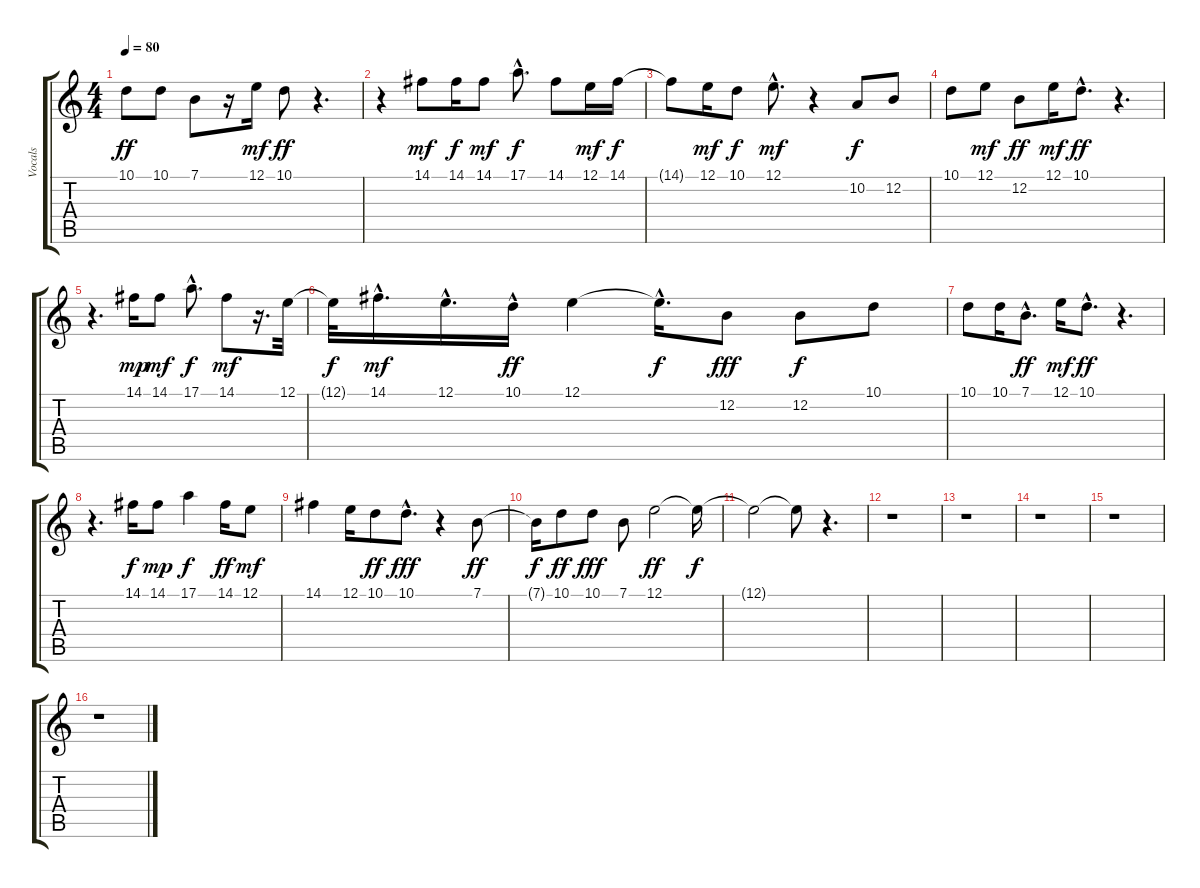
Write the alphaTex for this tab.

\track ("Vocals              " "Vocals    ") {instrument percussiveorgan}
\staff {score tabs}
\tuning (E4 B3 G3 D3 A2 E2) {hide}
\ts (4 4)
\tempo 80
\clef g2
\ks c
10.1.8{dy ff} 10.1.8 7.1.8 r.16 12.1.16{dy mf} 10.1.8{dy ff} r.4{d} |
r.4 14.1.8{dy mf} 14.1.16{dy f} 14.1.8{dy mf} 17.1{hac}.8{d dy f} 14.1.8 12.1.16{dy mf} 14.1.16{dy f} |
14.1{t}.8 12.1.16{dy mf} 10.1.8{dy f} 12.1{hac}.8{d dy mf} r.4 10.2.8{dy f} 12.2.8 |
10.1.8 12.1.8{dy mf} 12.2.8{dy ff} 12.1.16{dy mf} 10.1{hac}.8{d dy ff} r.4{d} |
r.4{d} 14.1.16{dy mp} 14.1.8{dy mf} 17.1{hac}.8{d dy f} 14.1.8{dy mf} r.16{d} 12.1.32 |
12.1{t}.32{dy f} 14.1{hac}.16{d dy mf} 12.1{hac}.16{d} 10.1{hac}.16{dy ff} 12.1.4 12.1{hac t}.16{d dy f} 12.2.8{dy fff} 12.2.8{dy f} 10.1.8 |
10.1.8 10.1.16 7.1{hac}.8{d dy ff} 12.1.16{dy mf} 10.1{hac}.8{d dy ff} r.4{d} |
r.4{d} 14.1.16{dy f} 14.1.8{dy mp} 17.1.4{dy f} 14.1.16{dy ff} 12.1.8{dy mf} |
14.1.4 12.1.16 10.1.8{dy ff} 10.1{hac}.8{d dy fff} r.4 7.1.8{dy ff} |
7.1{t}.16{dy f} 10.1.8{dy ff} 10.1.8{dy fff} 7.1.8 12.1.2{dy ff} 12.1{t}.16{dy f} |
12.1{t}.2 12.1{t}.8 r.4{d} |
r.1 |
r.1 |
r.1 |
r.1 |
r.1
